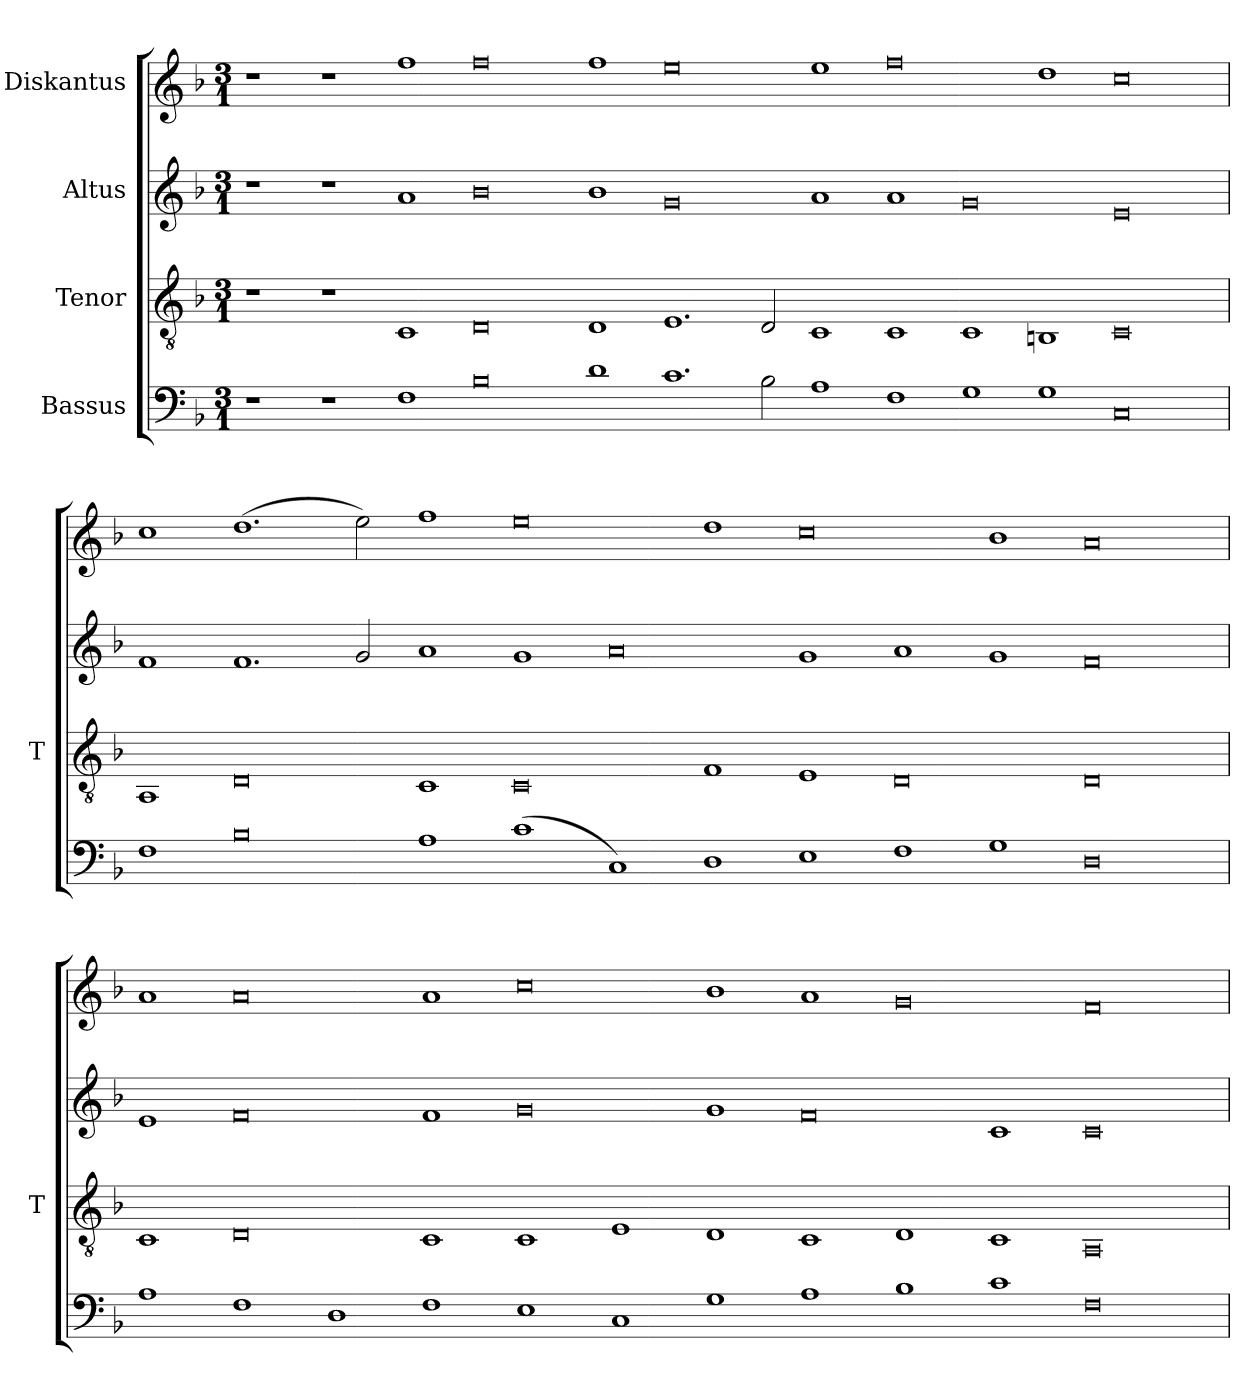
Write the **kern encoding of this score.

**kern	**kern	**kern	**kern
*part4	*part3	*part2	*part1
*staff4	*staff3	*staff2	*staff1
*I"Bassus	*I"Tenor	*I"Altus	*I"Diskantus
*	*I'T	*	*
*clefF4	*clefGv2	*clefG2	*clefG2
*k[b-]	*k[b-]	*k[b-]	*k[b-]
*M3/1	*M3/1	*M3/1	*M3/1
=	=	=	=
1r	1r	1r	1r
1r	1r	1r	1r
1F	1C	1a	1ff
0B-	0D	0b-	0ff
1d	1D	1b-	1ff
1.c	1.E	0g	0ee
2B-	2D	.	.
1A	1C	1a	1ee
1F	1C	1a	0ff
1G	1C	0g	.
1G	1BBn	.	1dd
0C	0C	0e	0cc
=	=	=	=
1F	1AA	1f	1cc
0B-	0D	1.f	(1.dd
.	.	2g	2ee)
1A	1C	1a	1ff
(1c	0C	1g	0ee
1C)	.	0a	.
1D	1F	.	1dd
1E	1E	1g	0cc
1F	0D	1a	.
1G	.	1g	1b-
0D	0D	0f	0a
=	=	=	=
1A	1C	1e	1a
1F	0D	0f	0a
1D	.	.	.
1F	1C	1f	1a
1E	1C	0g	0cc
1C	1E	.	.
1G	1D	1g	1b-
1A	1C	0f	1a
1B-	1D	.	0g
1c	1C	1c	.
0F	0AA	0c	0f
=	=	=	=
*-	*-	*-	*-
